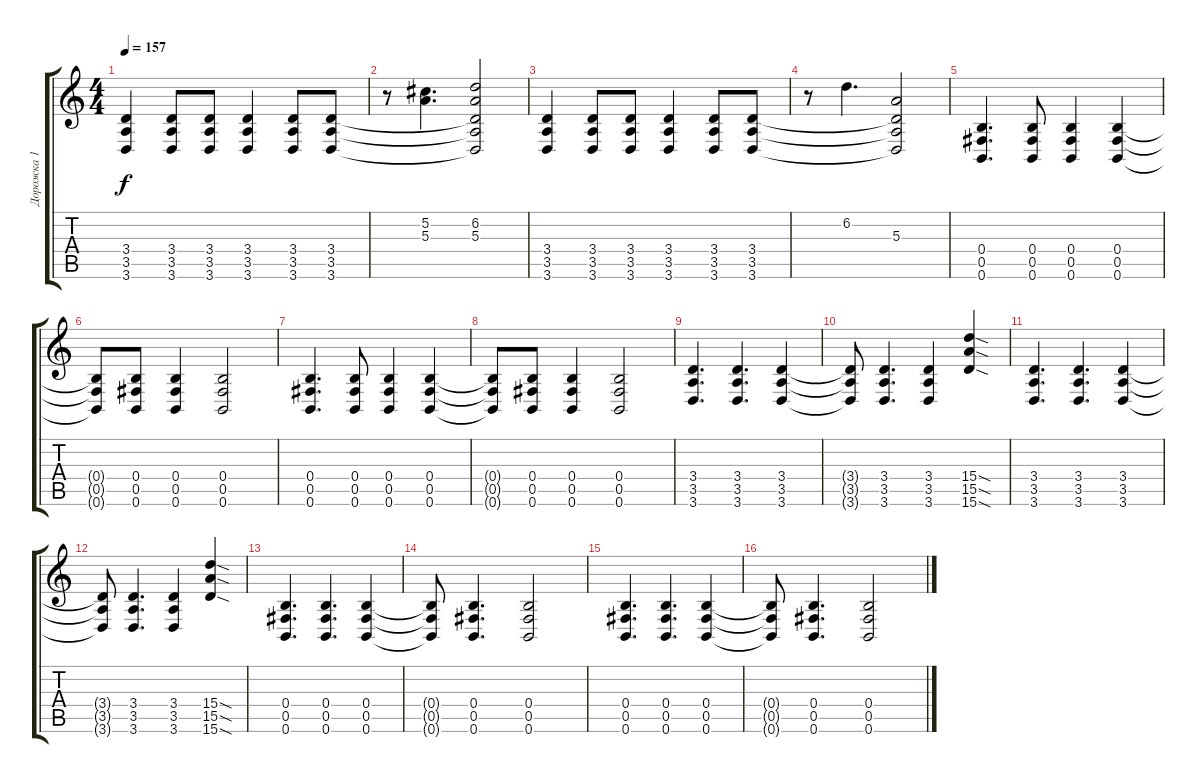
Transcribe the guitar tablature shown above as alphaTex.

\track ("Дорожка 1" "Дорожка 1") {instrument distortionguitar}
\staff {score tabs}
\tuning (Db4 Ab3 E3 B2 Gb2 B1) {hide}
\ts (4 4)
\tempo 157
\clef g2
\ks c
(3.4 3.5 3.6).4{dy f} (3.4 3.5 3.6).8 (3.4 3.5 3.6).8 (3.4 3.5 3.6).4 (3.4 3.5 3.6).8 (3.4 3.5 3.6).8 |
r.8 (5.2 5.3).4{d} (6.2 5.3 3.4{t} 3.5{t} 3.6{t}).2 |
(3.4 3.5 3.6).4 (3.4 3.5 3.6).8 (3.4 3.5 3.6).8 (3.4 3.5 3.6).4 (3.4 3.5 3.6).8 (3.4 3.5 3.6).8 |
r.8 6.2.4{d} (5.3 3.4{t} 3.5{t} 3.6{t}).2 |
(0.4 0.5 0.6).4{d} (0.4 0.5 0.6).8 (0.4 0.5 0.6).4 (0.4 0.5 0.6).4 |
(0.4{t} 0.5{t} 0.6{t}).8 (0.4 0.5 0.6).8 (0.4 0.5 0.6).4 (0.4 0.5 0.6).2 |
(0.4 0.5 0.6).4{d} (0.4 0.5 0.6).8 (0.4 0.5 0.6).4 (0.4 0.5 0.6).4 |
(0.4{t} 0.5{t} 0.6{t}).8 (0.4 0.5 0.6).8 (0.4 0.5 0.6).4 (0.4 0.5 0.6).2 |
(3.4 3.5 3.6).4{d} (3.4 3.5 3.6).4{d} (3.4 3.5 3.6).4 |
(3.4{t} 3.5{t} 3.6{t}).8 (3.4 3.5 3.6).4{d} (3.4 3.5 3.6).4 (15.4{sod} 15.5{sod} 15.6{sod}).4 |
(3.4 3.5 3.6).4{d} (3.4 3.5 3.6).4{d} (3.4 3.5 3.6).4 |
(3.4{t} 3.5{t} 3.6{t}).8 (3.4 3.5 3.6).4{d} (3.4 3.5 3.6).4 (15.4{sod} 15.5{sod} 15.6{sod}).4 |
(0.4 0.5 0.6).4{d} (0.4 0.5 0.6).4{d} (0.4 0.5 0.6).4 |
(0.4{t} 0.5{t} 0.6{t}).8 (0.4 0.5 0.6).4{d} (0.4 0.5 0.6).2 |
(0.4 0.5 0.6).4{d} (0.4 0.5 0.6).4{d} (0.4 0.5 0.6).4 |
(0.4{t} 0.5{t} 0.6{t}).8 (0.4 0.5 0.6).4{d} (0.4 0.5 0.6).2
